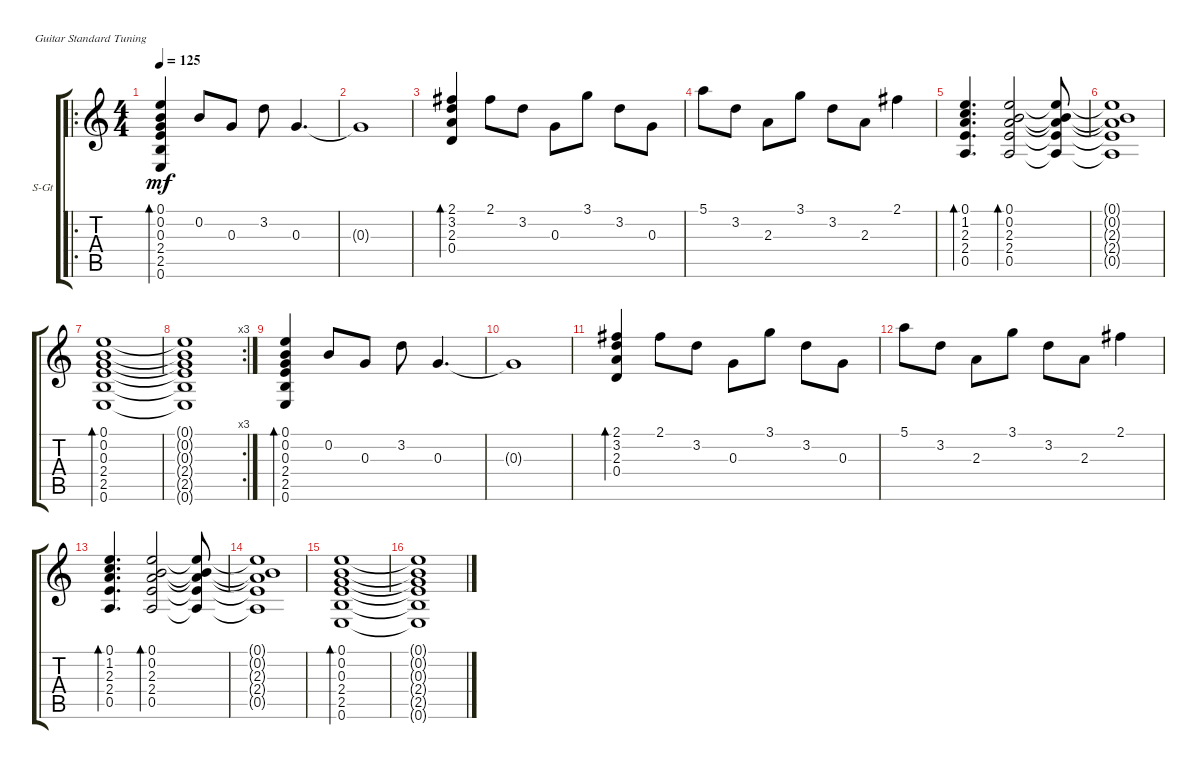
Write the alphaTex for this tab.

\defaultSystemsLayout 4
\bracketExtendMode groupsimilarinstruments
\firstSystemTrackNameOrientation horizontal
\otherSystemsTrackNameOrientation horizontal
\track ("Rythm" "S-Gt") {instrument acousticguitarsteel}
\staff {score tabs}
\tuning (E4 B3 G3 D3 A2 E2)
\ro
\ts (4 4)
\tempo 125
\clef g2
\ks c
(0.1 0.2 0.3 2.4 2.5 0.6).4{bd 330 dy mf instrument acousticguitarsteel} 0.2.8 0.3.8 3.2.8 0.3.4{d} |
0.3{t}.1 |
(2.1 3.2 2.3 0.4).4{bd 157} 2.1.8 3.2.8 0.3.8 3.1.8 3.2.8 0.3.8 |
5.1.8 3.2.8 2.3.8 3.1.8 3.2.8 2.3.8 2.1.4 |
(0.1 1.2 2.3 2.4 0.5).4{d bd 230} (0.5 2.4 2.3 0.2 0.1).2{bd 305} (0.1{t} 0.2{t} 2.3{t} 2.4{t} 0.5{t}).8 |
(0.5{t} 2.4{t} 2.3{t} 0.2{t} 0.1{t}).1 |
(0.6 2.5 2.4 0.3 0.2 0.1).1{bd 319} |
\rc 3
(0.6{t} 2.5{t} 2.4{t} 0.3{t} 0.2{t} 0.1{t}).1 |
(0.1 0.2 0.3 2.4 2.5 0.6).4{bd 330} 0.2.8 0.3.8 3.2.8 0.3.4{d} |
0.3{t}.1 |
(2.1 3.2 2.3 0.4).4{bd 157} 2.1.8 3.2.8 0.3.8 3.1.8 3.2.8 0.3.8 |
5.1.8 3.2.8 2.3.8 3.1.8 3.2.8 2.3.8 2.1.4 |
(0.1 1.2 2.3 2.4 0.5).4{d bd 230} (0.5 2.4 2.3 0.2 0.1).2{bd 305} (0.1{t} 0.2{t} 2.3{t} 2.4{t} 0.5{t}).8 |
(0.5{t} 2.4{t} 2.3{t} 0.2{t} 0.1{t}).1 |
(0.6 2.5 2.4 0.3 0.2 0.1).1{bd 319} |
(0.6{t} 2.5{t} 2.4{t} 0.3{t} 0.2{t} 0.1{t}).1
